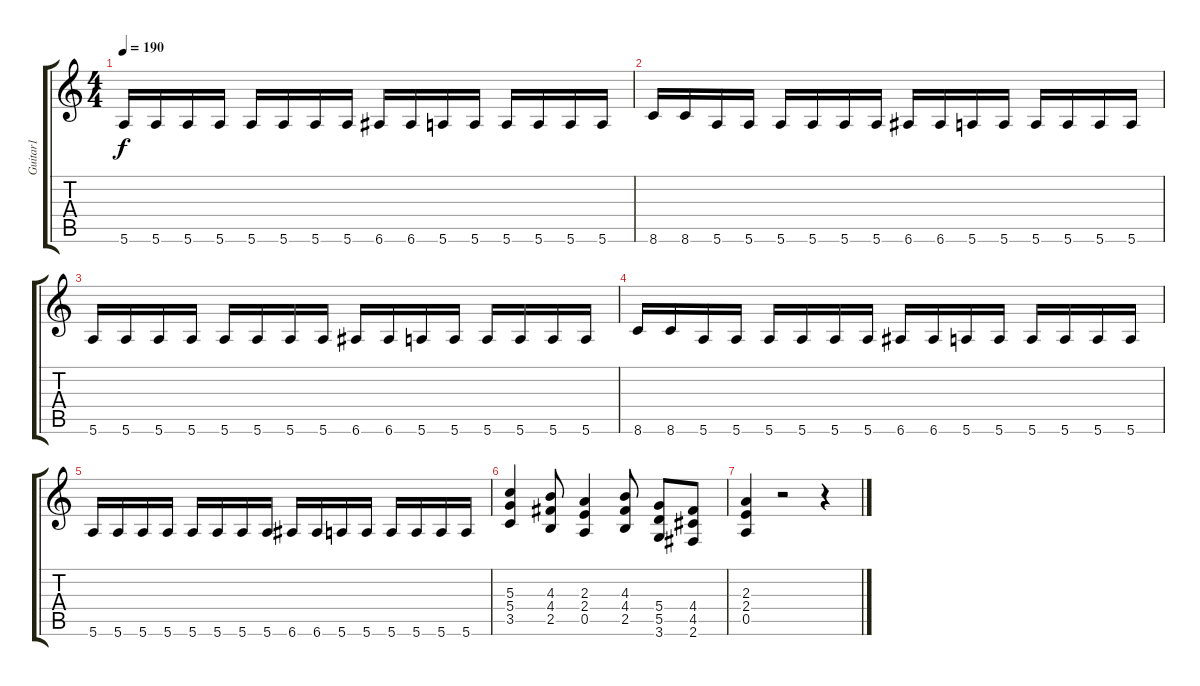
\track ("Guitar1" "Guitar1") {instrument distortionguitar}
\staff {score tabs}
\tuning (E4 B3 G3 D3 A2 E2) {hide}
\ts (4 4)
\tempo 190
\clef g2
\ks c
5.6.16{dy f} 5.6.16 5.6.16 5.6.16 5.6.16 5.6.16 5.6.16 5.6.16 6.6.16 6.6.16 5.6.16 5.6.16 5.6.16 5.6.16 5.6.16 5.6.16 |
8.6.16 8.6.16 5.6.16 5.6.16 5.6.16 5.6.16 5.6.16 5.6.16 6.6.16 6.6.16 5.6.16 5.6.16 5.6.16 5.6.16 5.6.16 5.6.16 |
5.6.16 5.6.16 5.6.16 5.6.16 5.6.16 5.6.16 5.6.16 5.6.16 6.6.16 6.6.16 5.6.16 5.6.16 5.6.16 5.6.16 5.6.16 5.6.16 |
8.6.16 8.6.16 5.6.16 5.6.16 5.6.16 5.6.16 5.6.16 5.6.16 6.6.16 6.6.16 5.6.16 5.6.16 5.6.16 5.6.16 5.6.16 5.6.16 |
5.6.16 5.6.16 5.6.16 5.6.16 5.6.16 5.6.16 5.6.16 5.6.16 6.6.16 6.6.16 5.6.16 5.6.16 5.6.16 5.6.16 5.6.16 5.6.16 |
(5.3 5.4 3.5).4 (4.3 4.4 2.5).8 (2.3 2.4 0.5).4 (4.3 4.4 2.5).8 (5.4 5.5 3.6).8 (4.4 4.5 2.6).8 |
(2.3 2.4 0.5).4 r.2 r.4
